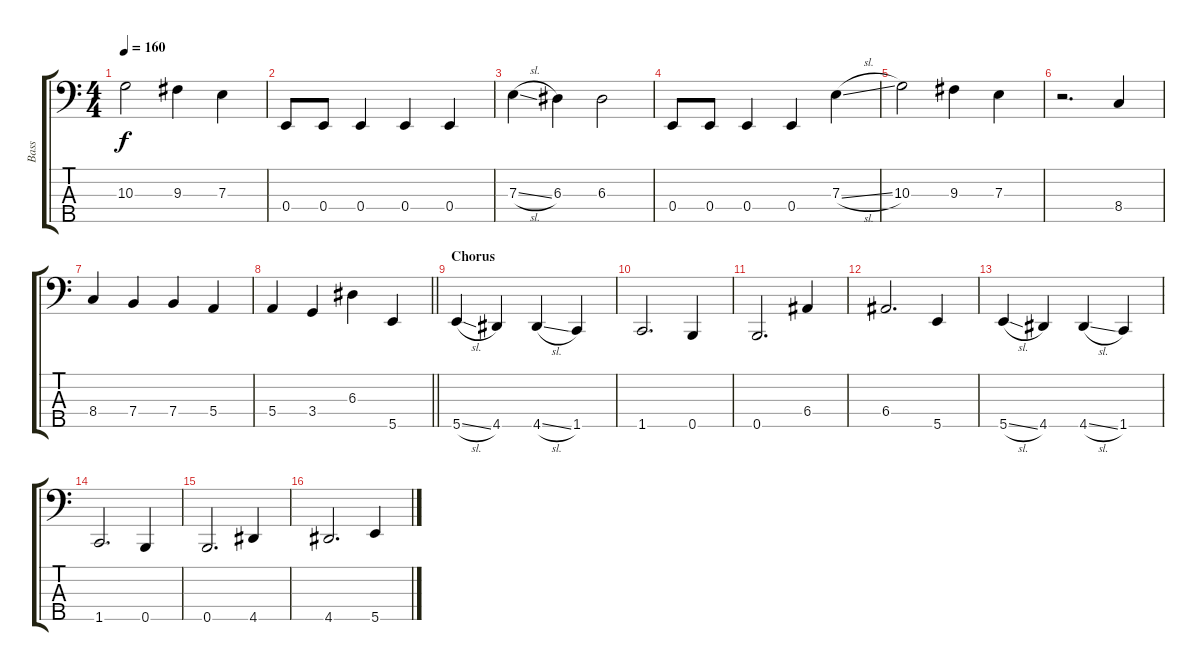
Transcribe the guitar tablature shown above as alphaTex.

\track ("Bass" "Bass") {instrument electricbasspick}
\staff {score tabs}
\tuning (G2 D2 A1 E1 B0) {hide}
\ts (4 4)
\tempo 160
\clef f4
\ks c
10.3.2{dy f} 9.3.4 7.3.4 |
0.4.8 0.4.8 0.4.4 0.4.4 0.4.4 |
7.3{sl}.4 6.3.4 6.3.2 |
0.4.8 0.4.8 0.4.4 0.4.4 7.3{sl}.4 |
10.3.2 9.3.4 7.3.4 |
r.2{d} 8.4.4 |
8.4.4 7.4.4 7.4.4 5.4.4 |
\barLineRight lightlight
5.4.4 3.4.4 6.3.4 5.5.4 |
\section ("" "Chorus")
5.5{sl}.4 4.5.4 4.5{sl}.4 1.5.4 |
1.5.2{d} 0.5.4 |
0.5.2{d} 6.4.4 |
6.4.2{d} 5.5.4 |
5.5{sl}.4 4.5.4 4.5{sl}.4 1.5.4 |
1.5.2{d} 0.5.4 |
0.5.2{d} 4.5.4 |
4.5.2{d} 5.5.4
